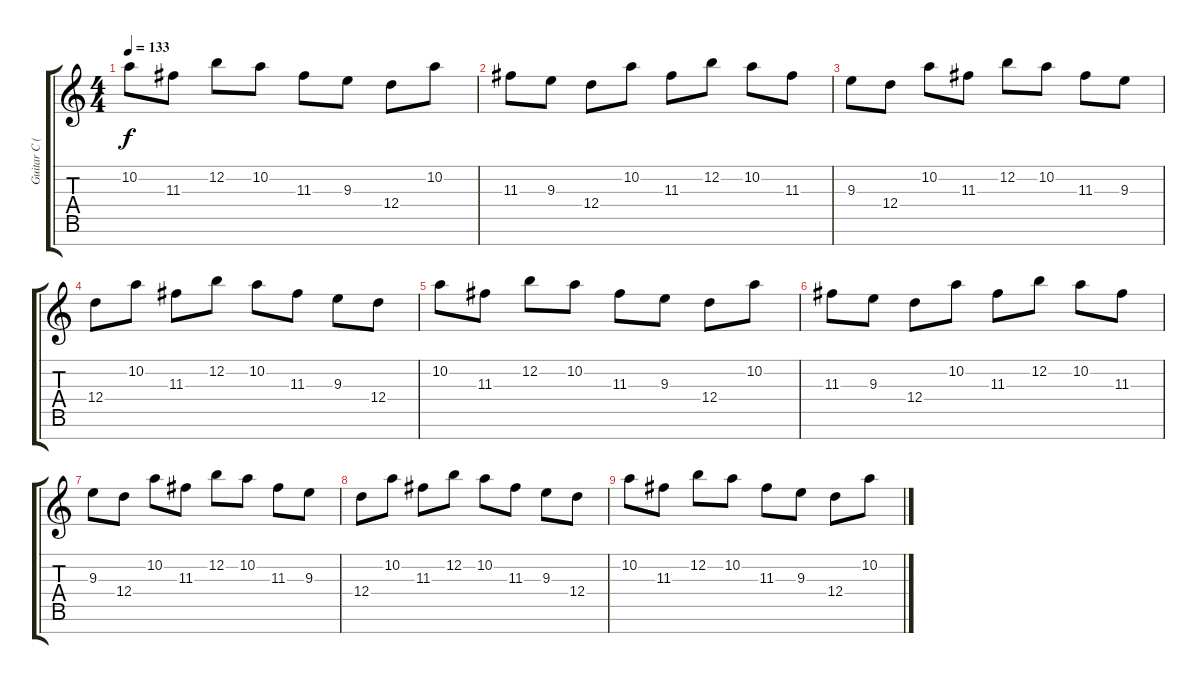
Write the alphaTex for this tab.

\track ("Guitar C (High 7)" "Guitar C (") {instrument electricguitarjazz}
\staff {score tabs}
\tuning (E4 B3 G3 D3 A2 E2 B1) {hide}
\ts (4 4)
\tempo 133
\clef g2
\ks c
10.2.8{dy f} 11.3.8 12.2.8 10.2.8 11.3.8 9.3.8 12.4.8 10.2.8 |
11.3.8 9.3.8 12.4.8 10.2.8 11.3.8 12.2.8 10.2.8 11.3.8 |
9.3.8 12.4.8 10.2.8 11.3.8 12.2.8 10.2.8 11.3.8 9.3.8 |
12.4.8 10.2.8 11.3.8 12.2.8 10.2.8 11.3.8 9.3.8 12.4.8 |
10.2.8 11.3.8 12.2.8 10.2.8 11.3.8 9.3.8 12.4.8 10.2.8 |
11.3.8 9.3.8 12.4.8 10.2.8 11.3.8 12.2.8 10.2.8 11.3.8 |
9.3.8 12.4.8 10.2.8 11.3.8 12.2.8 10.2.8 11.3.8 9.3.8 |
12.4.8 10.2.8 11.3.8 12.2.8 10.2.8 11.3.8 9.3.8 12.4.8 |
10.2.8 11.3.8 12.2.8 10.2.8 11.3.8 9.3.8 12.4.8 10.2.8
